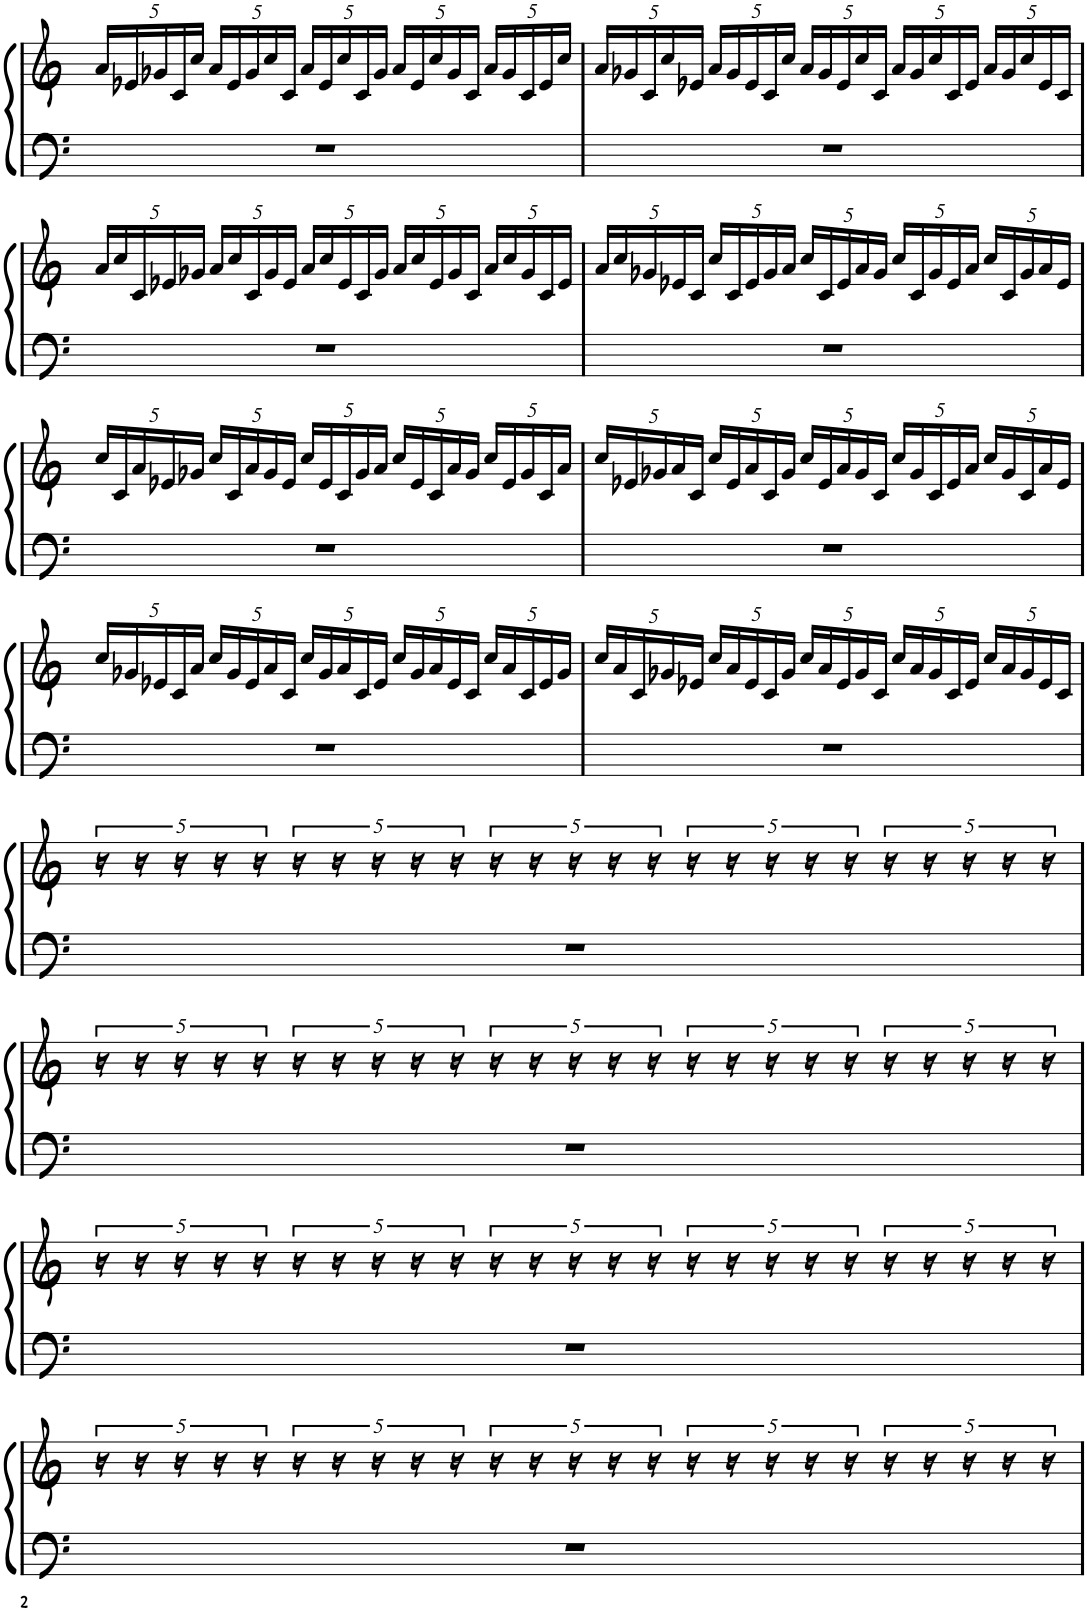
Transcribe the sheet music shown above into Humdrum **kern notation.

**kern	**kern
*part1	*part1
*staff2	*staff1
*I"Piano	*
*I'Pno.	*
!!LO:PB:g=z
*clefF4	*clefG2
*k[]	*k[]
*M5/4	*M5/4
*	*Xbrackettup
=17	=17
4%5r	20a/LL
.	20e-X/
.	20g-X/
.	20c/
.	20cc/JJ
.	20a/LL
.	20e-/
.	20g-/
.	20cc/
.	20c/JJ
.	20a/LL
.	20e-/
.	20cc/
.	20c/
.	20g-/JJ
.	20a/LL
.	20e-/
.	20cc/
.	20g-/
.	20c/JJ
.	20a/LL
.	20g-/
.	20c/
.	20e-/
.	20cc/JJ
=18	=18
4%5r	20a/LL
.	20g-X/
.	20c/
.	20cc/
.	20e-X/JJ
.	20a/LL
.	20g-/
.	20e-/
.	20c/
.	20cc/JJ
.	20a/LL
.	20g-/
.	20e-/
.	20cc/
.	20c/JJ
.	20a/LL
.	20g-/
.	20cc/
.	20c/
.	20e-/JJ
.	20a/LL
.	20g-/
.	20cc/
.	20e-/
.	20c/JJ
!!LO:LB:g=z
=19	=19
4%5r	20a/LL
.	20cc/
.	20c/
.	20e-X/
.	20g-X/JJ
.	20a/LL
.	20cc/
.	20c/
.	20g-/
.	20e-/JJ
.	20a/LL
.	20cc/
.	20e-/
.	20c/
.	20g-/JJ
.	20a/LL
.	20cc/
.	20e-/
.	20g-/
.	20c/JJ
.	20a/LL
.	20cc/
.	20g-/
.	20c/
.	20e-/JJ
=20	=20
4%5r	20a/LL
.	20cc/
.	20g-X/
.	20e-X/
.	20c/JJ
.	20cc/LL
.	20c/
.	20e-/
.	20g-/
.	20a/JJ
.	20cc/LL
.	20c/
.	20e-/
.	20a/
.	20g-/JJ
.	20cc/LL
.	20c/
.	20g-/
.	20e-/
.	20a/JJ
.	20cc/LL
.	20c/
.	20g-/
.	20a/
.	20e-/JJ
!!LO:LB:g=z
=21	=21
4%5r	20cc/LL
.	20c/
.	20a/
.	20e-X/
.	20g-X/JJ
.	20cc/LL
.	20c/
.	20a/
.	20g-/
.	20e-/JJ
.	20cc/LL
.	20e-/
.	20c/
.	20g-/
.	20a/JJ
.	20cc/LL
.	20e-/
.	20c/
.	20a/
.	20g-/JJ
.	20cc/LL
.	20e-/
.	20g-/
.	20c/
.	20a/JJ
=22	=22
4%5r	20cc/LL
.	20e-X/
.	20g-X/
.	20a/
.	20c/JJ
.	20cc/LL
.	20e-/
.	20a/
.	20c/
.	20g-/JJ
.	20cc/LL
.	20e-/
.	20a/
.	20g-/
.	20c/JJ
.	20cc/LL
.	20g-/
.	20c/
.	20e-/
.	20a/JJ
.	20cc/LL
.	20g-/
.	20c/
.	20a/
.	20e-/JJ
!!LO:LB:g=z
=23	=23
4%5r	20cc/LL
.	20g-X/
.	20e-X/
.	20c/
.	20a/JJ
.	20cc/LL
.	20g-/
.	20e-/
.	20a/
.	20c/JJ
.	20cc/LL
.	20g-/
.	20a/
.	20c/
.	20e-/JJ
.	20cc/LL
.	20g-/
.	20a/
.	20e-/
.	20c/JJ
.	20cc/LL
.	20a/
.	20c/
.	20e-/
.	20g-/JJ
=24	=24
4%5r	20cc/LL
.	20a/
.	20c/
.	20g-X/
.	20e-X/JJ
.	20cc/LL
.	20a/
.	20e-/
.	20c/
.	20g-/JJ
.	20cc/LL
.	20a/
.	20e-/
.	20g-/
.	20c/JJ
.	20cc/LL
.	20a/
.	20g-/
.	20c/
.	20e-/JJ
.	20cc/LL
.	20a/
.	20g-/
.	20e-/
.	20c/JJ
!!LO:LB:g=z
=25	=25
4%5r	4r
.	4r
.	4r
.	4r
.	4r
!!LO:LB:g=z
=26	=26
4%5r	4r
.	4r
.	4r
.	4r
.	4r
!!LO:LB:g=z
=27	=27
4%5r	4r
.	4r
.	4r
.	4r
.	4r
!!LO:LB:g=z
=28	=28
4%5r	4r
.	4r
.	4r
.	4r
.	4r
=	=
*-	*-
